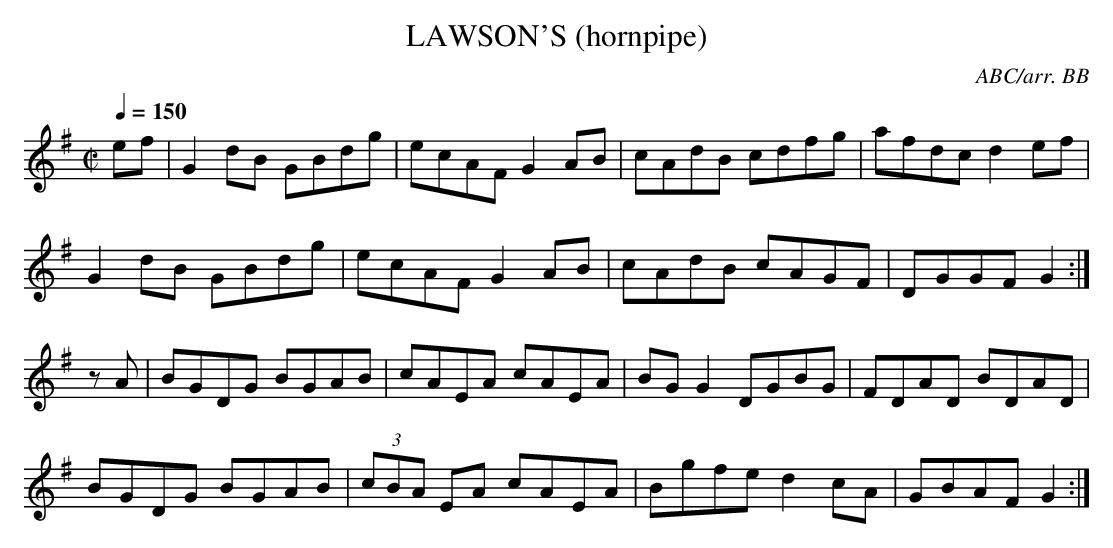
X:1
T:LAWSON'S (hornpipe)
C:ABC/arr. BB
Q:1/4=150
L:1/8
M:C|
K:G
ef|G2 dB GBdg|ecAF G2 AB|cAdB cdfg|afdc d2 ef|
G2 dB GBdg|ecAF G2 AB|cAdB cAGF|DGGF G2 :|
zA|BGDG BGAB|cAEA cAEA|BGG2 DGBG|FDAD BDAD|
BGDG BGAB|(3cBA EA cAEA|Bgfe d2cA|GBAF G2 :|
